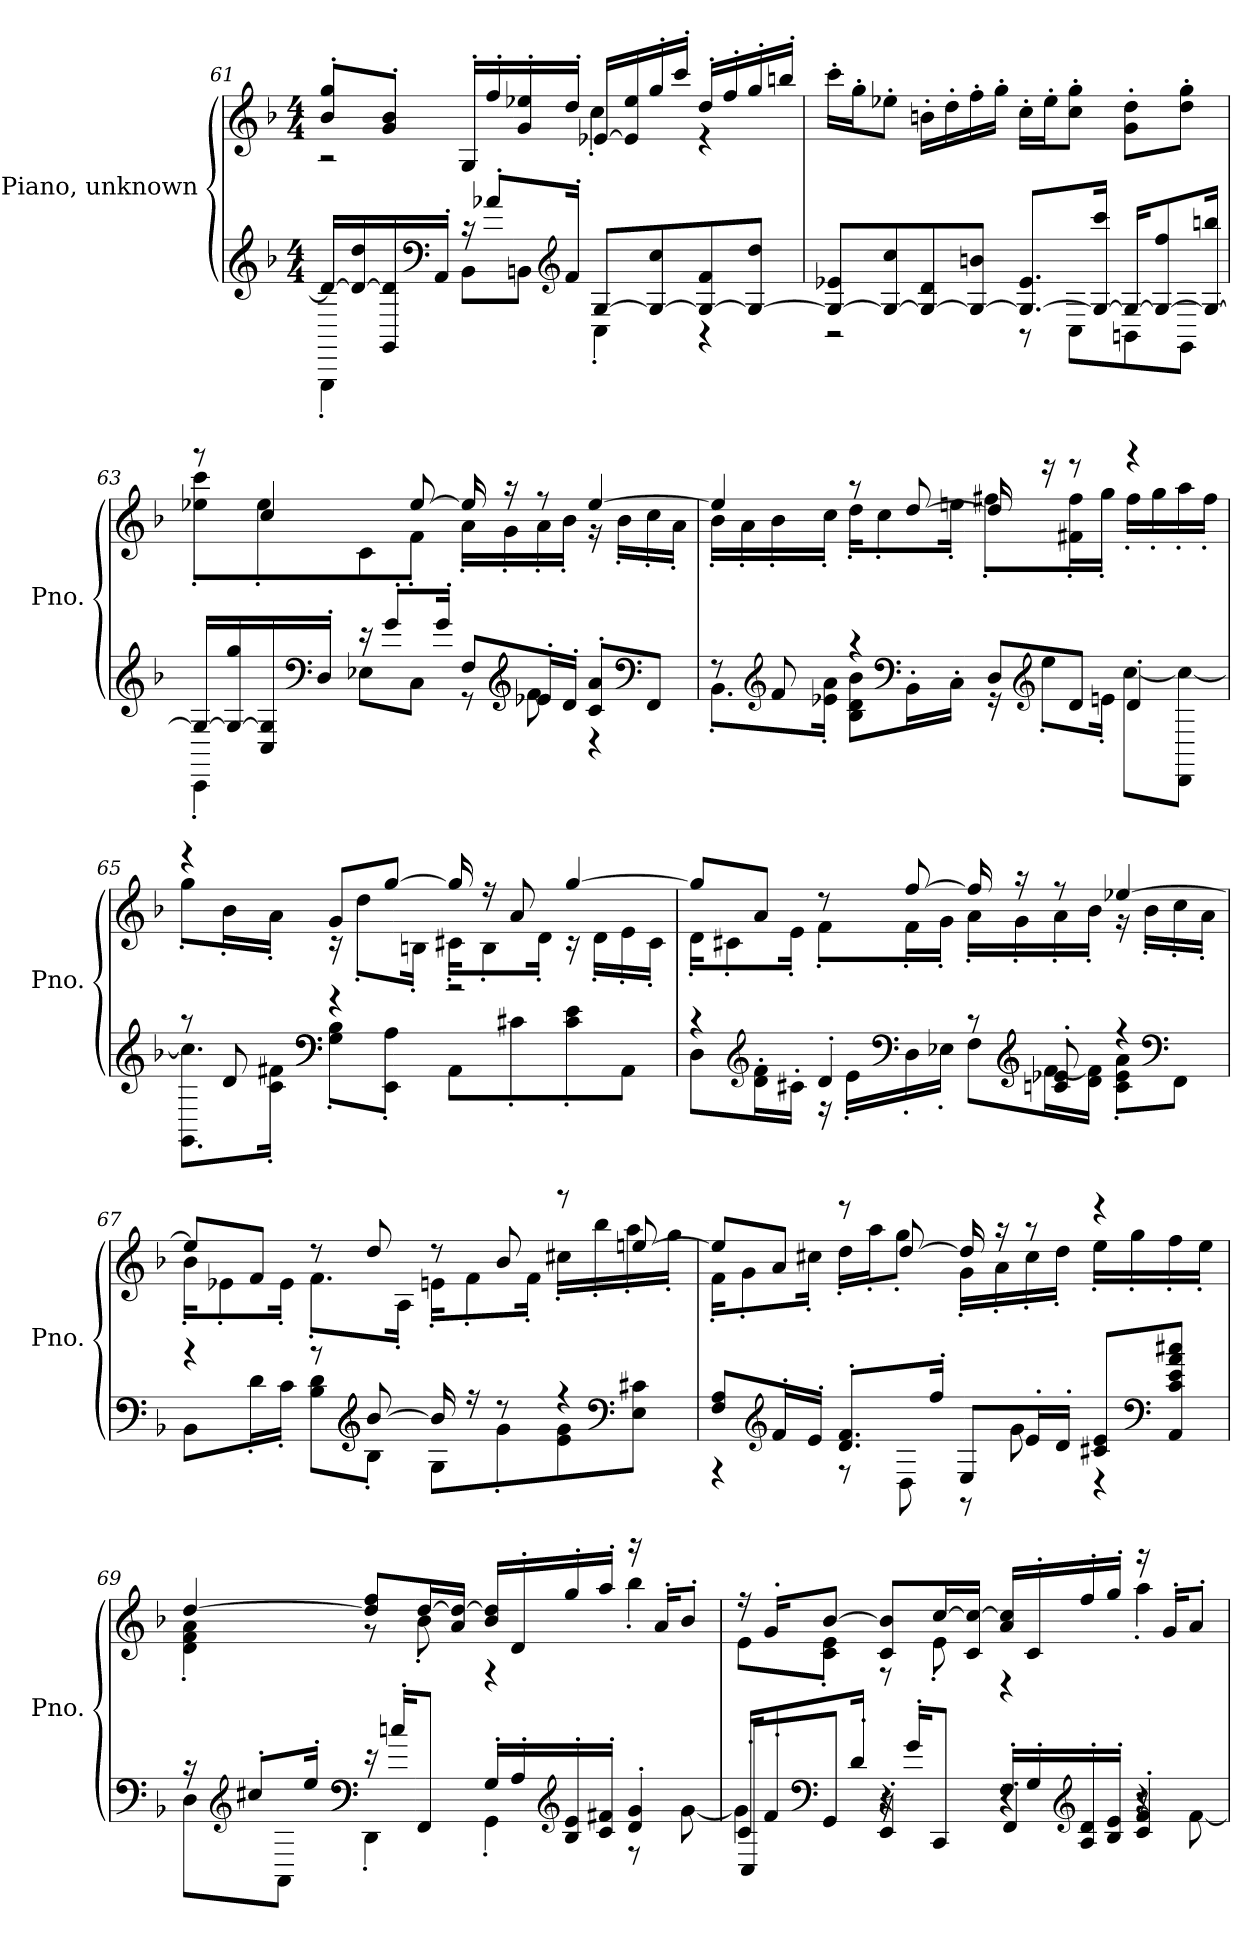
**kern	**kern
*part1	*part1
*staff2	*staff1
*I"Piano, unknown	*
*I'Pno.	*
!!LO:PB:g=z
*clefG2	*clefG2
*k[b-]	*k[b-]
*M4/4	*M4/4
=61	=61
*^	*^
16d/LL_	4GGG'\	8b-/' 8gg/'L	2r
16d/_ 16dd/	.	.	.
16GG/ 16d/]	.	8g/' 8b-/'J	.
*clefF4	*	*	*
16AA'/JJ	.	.	.
16r	8BB-\L	16G'/LL	.
8a-X'/L	.	16ff'/	.
.	8BBn\J	16g/' 16ee-X/'	.
*clefG2	*	*	*
16f'/Jk	.	16dd'/JJ	.
[8G/L	4C'\	[16e-X/LL	4cc'\
.	.	16e-/] 16ee-/	.
8G/_ 8cc/	.	16gg'/	.
.	.	16ccc'/JJ	.
8G/_ 8f/	4r	16dd'/LL	4r
.	.	16ff'/	.
8G/_ 8dd/J	.	16gg'/	.
.	.	16bbn'/JJ	.
*	*	*v	*v
=62	=62	=62
8G/_ 8e-X/L	2r	16ccc'\LL
.	.	16gg'\J
8G/_ 8cc/	.	8ee-X'\J
8G/_ 8d/	.	16bn'\LL
.	.	16dd'\
8G/_ 8bn/J	.	16ff'\
.	.	16gg'\JJ
8.G/_ 8.e-/L	8r	16cc'\LL
.	.	16ee-'\J
.	8C\L	8cc\' 8gg\'J
16G/_ 16ccc/Jk	.	.
16G/KL_	8BBn\	8g\' 8dd\'L
8G/_ 8ff/	.	.
.	8GG\J	8dd\' 8gg\'J
16G/_ 16bbn/Jk	.	.
!!LO:LB:g=z
=63	=63	=63
*	*	*^
16G/LL_	4CC'\	8r	8ee-X\' 8ccc\'L
16G/_ 16gg/	.	.	.
16C/ 16G/]	.	4cc/	8ee-'\
*clefF4	*	*	*
16D'/JJ	.	.	.
16r	8E-X\L	.	8c\
8g'/L	.	.	.
.	8C\J	[8ee-/	8f'\J
16g'/Jk	.	.	.
8F/L	8r	16ee-/]	16a'\LL
.	.	16r	16g'\
*clefG2	*	*	*
16e-X'/L	8f\	8r	16a'\
16d'/JJ	.	.	16b-'\JJ
8c/' 8a/'L	4r	[4ee-/	16r
.	.	.	16b-'\LL
*clefF4	*	*	*
8FF/J	.	.	16cc'\
.	.	.	16a'\JJ
!!LO:LB:g=z	!!
=64	=64	=64	=64
8r	8.BB-'\L	4ee-/]	16b-'\LL
.	.	.	16a'\
*clefG2	*	*	*
8f/	.	.	16b-'\
.	16e-X\' 16a\'Jk	.	16cc'\JJ
4r	8B-\ 8d\ 8b-\L	8r	16dd'\KL
.	.	.	8cc'\
*clefF4	*	*	*
.	16BB-'\L	[8dd/	.
.	16C'\JJ	.	16een'\Jk
8D/L	16r	16dd/]	8ff#X'\L
*clefG2	*	*	*
.	8ee'\L	16r	.
8d/J	.	8r	16f#X\' 16ff#\'L
.	16en'\Jk	.	16gg'\JJ
4d'/	[8cc\L	4r	16ff#'\LL
.	.	.	16gg'\
.	8DD\ 8cc\_J	.	16aa'\
.	.	.	16ff#'\JJ
=65	=65	=65	=65
8r	8.GG\ 8.cc\]L	4r	8gg'\L
8d/	.	.	16b-'\L
.	16c\' 16f#X\'Jk	.	16a'\JJ
*clefF4	*	*	*
4r	8G\' 8B-\'L	8g/L	16r
.	.	.	8dd'\L
.	8EE\' 8A\'J	[8gg/J	.
.	.	.	16Bn'\Jk
2r	8AA\L	16gg/]	16c#X'\KL
.	.	16r	8B'\
.	8c#X'\	8a/	.
.	.	.	16d'\Jk
.	8c#\' 8e\'	[4gg/	16r
.	.	.	16d'\LL
.	8AA\J	.	16e'\
.	.	.	16c#'\JJ
!!LO:LB:g=z	!!
=66	=66	=66	=66
4r	8D\L	8gg/L]	16d'\KL
.	.	.	8c#X'\
*clefG2	*	*	*
.	16d\' 16f\'L	8a/J	.
.	16c#X'\JJ	.	16e'\Jk
4d'/	16r	8r	8f'\L
.	16e'\LL	.	.
*clefF4	*	*	*
.	16D'\	[8ff/	16f'\L
.	16E-X'\JJ	.	16g'\JJ
8r	8F\L	16ff/]	16a'\LL
.	.	16r	16g'\
*clefG2	*	*	*
8cn/' 8e-X/'	[16f\L	8r	16a'\
.	16d\ 16f\]JJ	.	16b-'\JJ
4r	8c\' 8e-\' 8a\'L	[4ee-X/	16r
.	.	.	16b-'\LL
*clefF4	*	*	*
.	8FF\J	.	16cc'\
.	.	.	16a'\JJ
!!LO:LB:g=z	!!
=67	=67	=67	=67
4r	8BB-\L	8ee-/L]	16b-'\KL
.	.	.	8e-X'\
.	16d'\L	8f/J	.
.	16c'\JJ	.	16e-'\Jk
8r	8B-\ 8d\L	8r	8.f'\L
*clefG2	*	*	*
[8b-/	8B-'\J	8dd/	.
.	.	.	16A'\Jk
16b-/]	8G\L	8r	16en'\KL
16r	.	.	8f'\
8r	8g'\	8b-/	.
.	.	.	16f'\Jk
4r	8e\ 8g\	8r	16cc#X'\LL
.	.	.	16bb-'\
*clefF4	*	*	*
.	8E\ 8c#X\J	[8een/	16aa'\
.	.	.	16gg'\JJ
=68	=68	=68	=68
8F/ 8A/L	4r	8ee/L]	16f'\KL
.	.	.	8g'\
*clefG2	*	*	*
16f'/L	.	8a/J	.
16e'/JJ	.	.	16cc#X'\Jk
8.d/' 8.f/'L	8r	8r	16dd'\LL
.	.	.	16aa'\J
.	8D\	[8dd/	8gg'\J
16ff'/Jk	.	.	.
8E/L	8r	16dd/]	16g'\LL
.	.	16r	16a'\
16e'/L	8g\	8r	16cc#'\
16d'/JJ	.	.	16dd'\JJ
8c#X/ 8e/L	4r	4r	16ee'\LL
.	.	.	16gg'\
*clefF4	*	*	*
8AA/ 8c#/ 8e/ 8a/ 8cc#X/J	.	.	16ff'\
.	.	.	16ee'\JJ
!!LO:LB:g=z	!!
=69	=69	=69	=69
16r	8D\L	[4dd/	4d\' 4f\' 4a\'
*clefG2	*	*	*
8cc#X'/L	.	.	.
.	8AA\J	.	.
16ee'/Jk	.	.	.
*clefF4	*	*	*
16r	4DD'\	8dd/] 8ff/L	8r
16ccn'/KL	.	.	.
8FF/J	.	[16dd/L	8b-'\
.	.	16a/ 16dd/_JJ	.
16G'/LL	4GG'\	16b-/ 16dd/]LL	4r
16A'/	.	16d'/	.
*clefG2	*	*	*
16B-/' 16e/'	.	16gg'/	.
16c/' 16f#X/'JJ	.	16aa'/JJ	.
4d/' 4g/'	8r	16r	4bb-'\
.	.	16a'/KL	.
.	[8g\	8b-'/J	.
=70	=70	=70	=70
*	*^	*	*
16c'/KL	4g\]	8C/L	16r	8e\L
8f'/	.	.	16g'/KL	.
*clefF4	*	*	*	*
.	.	8GG/J	[8b-/J	8c\' 8e\'J
16d'/Jk	.	.	.	.
16r	4r	4EE'/	8c/ 8b-/]L	8r
16g'/KL	.	.	.	.
8CC/J	.	.	[16cc/L	8e'\
.	.	.	16c/ 16cc/_JJ	.
16F'/LL	4r	4FF'/	16a/ 16cc/]LL	4r
16G'/	.	.	16c'/	.
*clefG2	*	*	*	*
16A/' 16d/'	.	.	16ff'/	.
16B-/' 16e/'JJ	.	.	16gg'/JJ	.
4c/' 4f/'	8r	4r	16r	4aa'\
.	.	.	16g'/KL	.
.	[8f\	.	8a'/J	.
*v	*v	*v	*	*
*	*v	*v
=	=
*-	*-
